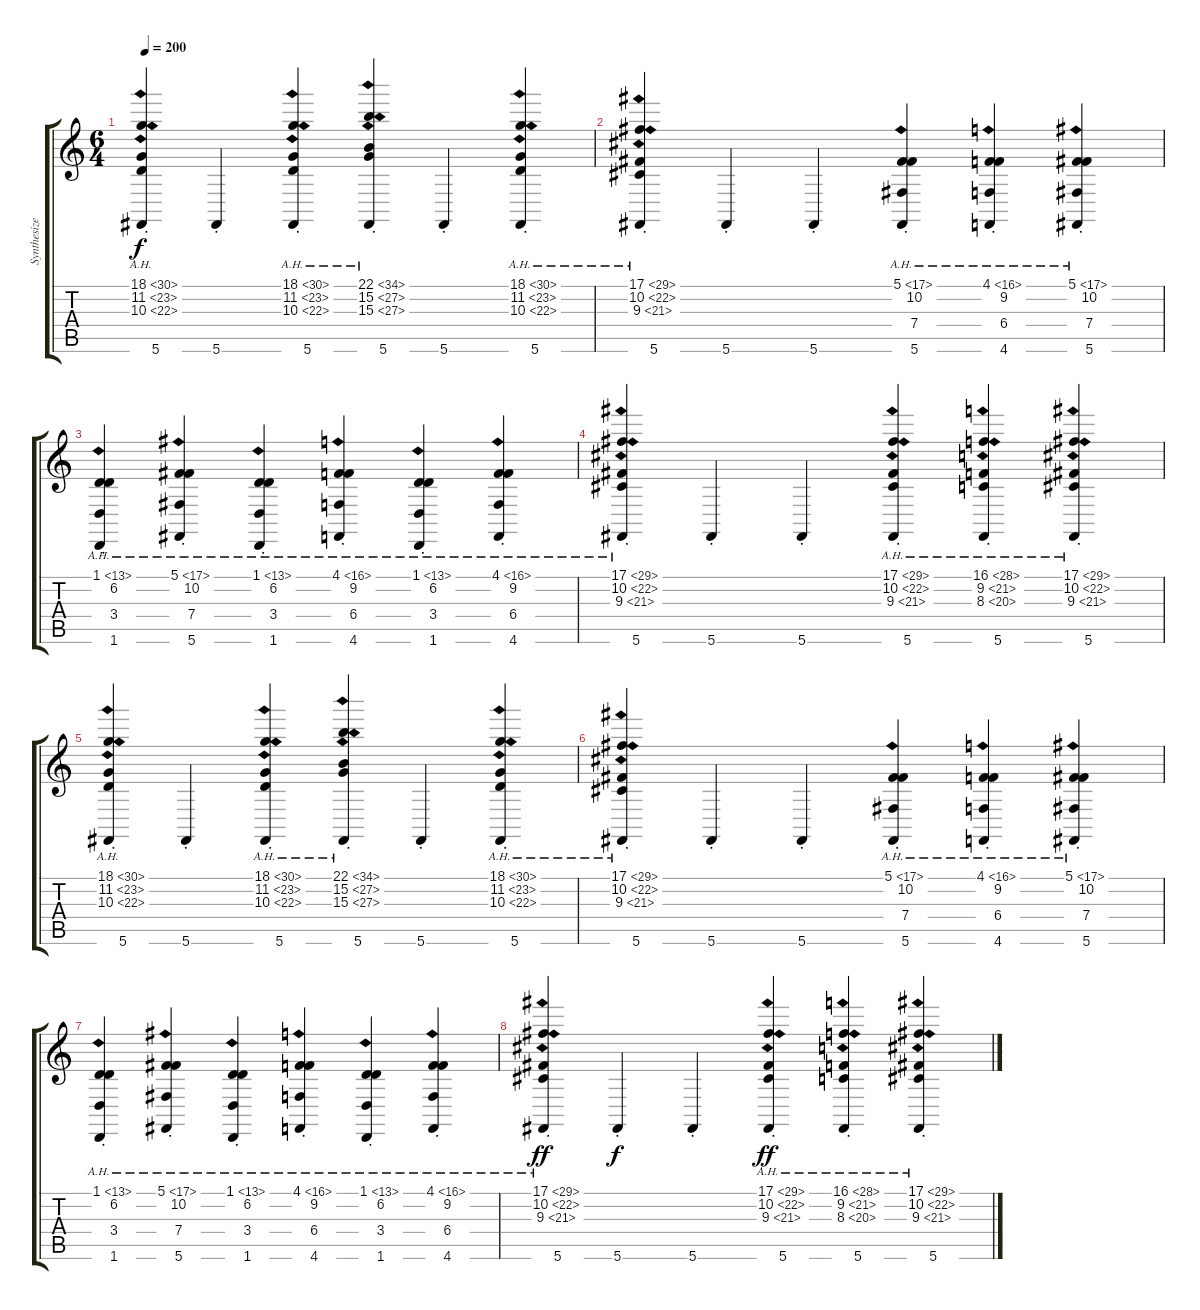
\track ("Synthesizer 1" "Synthesize") {instrument stringensemble1}
\staff {score tabs}
\tuning (Db4 Ab3 E3 B2 Gb2 Db2) {hide}
\ts (6 4)
\tempo 200
\clef g2
\ks c
(18.1{ah 12 st} 11.2{ah 12 st} 10.3{ah 12 st} 5.6{st}).4{dy f} 5.6{st}.4 (18.1{ah 12 st} 11.2{ah 12 st} 10.3{ah 12 st} 5.6{st}).4 (22.1{ah 12 st} 15.2{ah 12 st} 15.3{ah 12 st} 5.6{st}).4 5.6{st}.4 (18.1{ah 12 st} 11.2{ah 12 st} 10.3{ah 12 st} 5.6{st}).4 |
(17.1{ah 12 st} 10.2{ah 12 st} 9.3{ah 12 st} 5.6{st}).4 5.6{st}.4 5.6{st}.4 (5.1{ah 12 st} 10.2{st} 7.4{st} 5.6{st}).4 (4.1{ah 12 st} 9.2{st} 6.4{st} 4.6{st}).4 (5.1{ah 12 st} 10.2{st} 7.4{st} 5.6{st}).4 |
(1.1{ah 12 st} 6.2{st} 3.4{st} 1.6{st}).4 (5.1{ah 12 st} 10.2{st} 7.4{st} 5.6{st}).4 (1.1{ah 12 st} 6.2{st} 3.4{st} 1.6{st}).4 (4.1{ah 12 st} 9.2{st} 6.4{st} 4.6{st}).4 (1.1{ah 12 st} 6.2{st} 3.4{st} 1.6{st}).4 (4.1{ah 12 st} 9.2{st} 6.4{st} 4.6{st}).4 |
(17.1{ah 12 st} 10.2{ah 12 st} 9.3{ah 12 st} 5.6{st}).4 5.6{st}.4 5.6{st}.4 (17.1{ah 12 st} 10.2{ah 12 st} 9.3{ah 12 st} 5.6{st}).4 (16.1{ah 12 st} 9.2{ah 12 st} 8.3{ah 12 st} 5.6{st}).4 (17.1{ah 12 st} 10.2{ah 12 st} 9.3{ah 12 st} 5.6{st}).4 |
(18.1{ah 12 st} 11.2{ah 12 st} 10.3{ah 12 st} 5.6{st}).4 5.6{st}.4 (18.1{ah 12 st} 11.2{ah 12 st} 10.3{ah 12 st} 5.6{st}).4 (22.1{ah 12 st} 15.2{ah 12 st} 15.3{ah 12 st} 5.6{st}).4 5.6{st}.4 (18.1{ah 12 st} 11.2{ah 12 st} 10.3{ah 12 st} 5.6{st}).4 |
(17.1{ah 12 st} 10.2{ah 12 st} 9.3{ah 12 st} 5.6{st}).4 5.6{st}.4 5.6{st}.4 (5.1{ah 12 st} 10.2{st} 7.4{st} 5.6{st}).4 (4.1{ah 12 st} 9.2{st} 6.4{st} 4.6{st}).4 (5.1{ah 12 st} 10.2{st} 7.4{st} 5.6{st}).4 |
(1.1{ah 12 st} 6.2{st} 3.4{st} 1.6{st}).4 (5.1{ah 12 st} 10.2{st} 7.4{st} 5.6{st}).4 (1.1{ah 12 st} 6.2{st} 3.4{st} 1.6{st}).4 (4.1{ah 12 st} 9.2{st} 6.4{st} 4.6{st}).4 (1.1{ah 12 st} 6.2{st} 3.4{st} 1.6{st}).4 (4.1{ah 12 st} 9.2{st} 6.4{st} 4.6{st}).4 |
(17.1{ah 12 st} 10.2{ah 12 st} 9.3{ah 12 st} 5.6{st}).4{dy ff} 5.6{st}.4{dy f} 5.6{st}.4 (17.1{ah 12 st} 10.2{ah 12 st} 9.3{ah 12 st} 5.6{st}).4{dy ff} (16.1{ah 12 st} 9.2{ah 12 st} 8.3{ah 12 st} 5.6{st}).4 (17.1{ah 12 st} 10.2{ah 12 st} 9.3{ah 12 st} 5.6{st}).4
